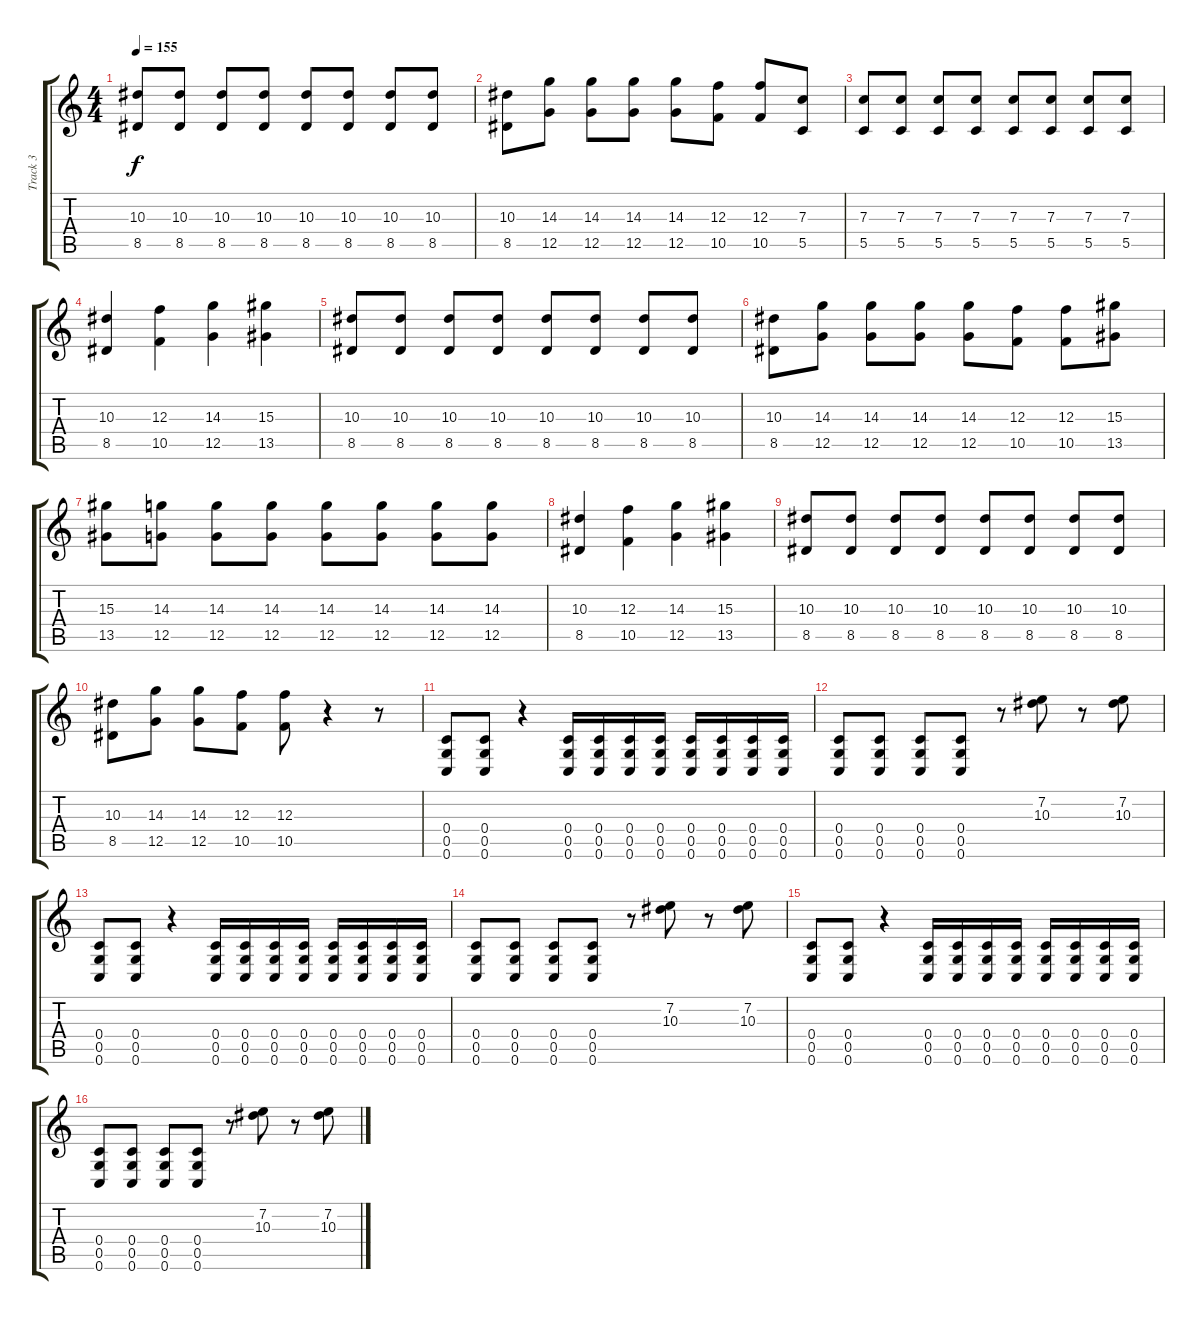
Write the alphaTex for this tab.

\track ("Track 3" "Track 3") {instrument overdrivenguitar}
\staff {score tabs}
\tuning (D4 A3 F3 C3 G2 C2) {hide}
\ts (4 4)
\tempo 155
\clef g2
\ks c
(10.3 8.5).8{dy f} (10.3 8.5).8 (10.3 8.5).8 (10.3 8.5).8 (10.3 8.5).8 (10.3 8.5).8 (10.3 8.5).8 (10.3 8.5).8 |
(10.3 8.5).8 (14.3 12.5).8 (14.3 12.5).8 (14.3 12.5).8 (14.3 12.5).8 (12.3 10.5).8 (12.3 10.5).8 (7.3 5.5).8 |
(7.3 5.5).8 (7.3 5.5).8 (7.3 5.5).8 (7.3 5.5).8 (7.3 5.5).8 (7.3 5.5).8 (7.3 5.5).8 (7.3 5.5).8 |
(10.3 8.5).4 (12.3 10.5).4 (14.3 12.5).4 (15.3 13.5).4 |
(10.3 8.5).8 (10.3 8.5).8 (10.3 8.5).8 (10.3 8.5).8 (10.3 8.5).8 (10.3 8.5).8 (10.3 8.5).8 (10.3 8.5).8 |
(10.3 8.5).8 (14.3 12.5).8 (14.3 12.5).8 (14.3 12.5).8 (14.3 12.5).8 (12.3 10.5).8 (12.3 10.5).8 (15.3 13.5).8 |
(15.3 13.5).8 (14.3 12.5).8 (14.3 12.5).8 (14.3 12.5).8 (14.3 12.5).8 (14.3 12.5).8 (14.3 12.5).8 (14.3 12.5).8 |
(10.3 8.5).4 (12.3 10.5).4 (14.3 12.5).4 (15.3 13.5).4 |
(10.3 8.5).8 (10.3 8.5).8 (10.3 8.5).8 (10.3 8.5).8 (10.3 8.5).8 (10.3 8.5).8 (10.3 8.5).8 (10.3 8.5).8 |
(10.3 8.5).8 (14.3 12.5).8 (14.3 12.5).8 (12.3 10.5).8 (12.3 10.5).8 r.4 r.8 |
(0.4 0.5 0.6).8 (0.4 0.5 0.6).8 r.4 (0.4 0.5 0.6).16 (0.4 0.5 0.6).16 (0.4 0.5 0.6).16 (0.4 0.5 0.6).16 (0.4 0.5 0.6).16 (0.4 0.5 0.6).16 (0.4 0.5 0.6).16 (0.4 0.5 0.6).16 |
(0.4 0.5 0.6).8 (0.4 0.5 0.6).8 (0.4 0.5 0.6).8 (0.4 0.5 0.6).8 r.8 (7.2 10.3).8 r.8 (7.2 10.3).8 |
(0.4 0.5 0.6).8 (0.4 0.5 0.6).8 r.4 (0.4 0.5 0.6).16 (0.4 0.5 0.6).16 (0.4 0.5 0.6).16 (0.4 0.5 0.6).16 (0.4 0.5 0.6).16 (0.4 0.5 0.6).16 (0.4 0.5 0.6).16 (0.4 0.5 0.6).16 |
(0.4 0.5 0.6).8 (0.4 0.5 0.6).8 (0.4 0.5 0.6).8 (0.4 0.5 0.6).8 r.8 (7.2 10.3).8 r.8 (7.2 10.3).8 |
(0.4 0.5 0.6).8 (0.4 0.5 0.6).8 r.4 (0.4 0.5 0.6).16 (0.4 0.5 0.6).16 (0.4 0.5 0.6).16 (0.4 0.5 0.6).16 (0.4 0.5 0.6).16 (0.4 0.5 0.6).16 (0.4 0.5 0.6).16 (0.4 0.5 0.6).16 |
(0.4 0.5 0.6).8 (0.4 0.5 0.6).8 (0.4 0.5 0.6).8 (0.4 0.5 0.6).8 r.8 (7.2 10.3).8 r.8 (7.2 10.3).8
